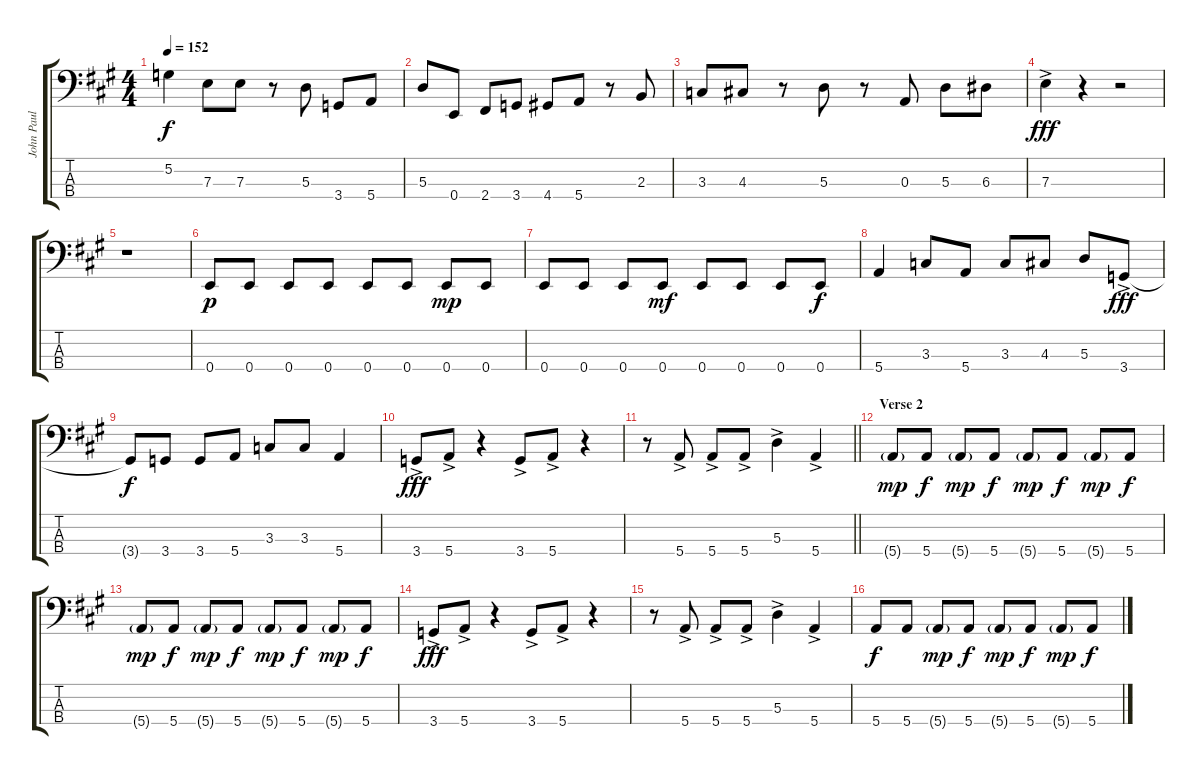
\track ("John Paul Jones" "John Paul ") {instrument electricbassfinger}
\staff {score tabs}
\tuning (G2 D2 A1 E1) {hide}
\ts (4 4)
\tempo 152
\clef f4
\ks a
5.2.4{dy f} 7.3.8 7.3.8 r.8 5.3.8 3.4.8 5.4.8 |
5.3.8 0.4.8 2.4.8 3.4.8 4.4.8 5.4.8 r.8 2.3.8 |
3.3.8 4.3.8 r.8 5.3.8 r.8 0.3.8 5.3.8 6.3.8 |
7.3{ac}.4{dy fff} r.4 r.2 |
r.1 |
0.4.8{dy p} 0.4.8 0.4.8 0.4.8 0.4.8 0.4.8 0.4.8{dy mp} 0.4.8 |
0.4.8 0.4.8 0.4.8 0.4.8{dy mf} 0.4.8 0.4.8 0.4.8 0.4.8{dy f} |
5.4.4 3.3.8 5.4.8 3.3.8 4.3.8 5.3.8 3.4{ac}.8{dy fff} |
3.4{t}.8{dy f} 3.4.8 3.4.8 5.4.8 3.3.8 3.3.8 5.4.4 |
3.4{ac}.8{dy fff} 5.4{ac}.8 r.4 3.4{ac}.8 5.4{ac}.8 r.4 |
\barLineRight lightlight
r.8 5.4{ac}.8 5.4{ac}.8 5.4{ac}.8 5.3{ac}.4 5.4{ac}.4 |
\section ("" "Verse 2")
5.4{g}.8{dy mp} 5.4.8{dy f} 5.4{g}.8{dy mp} 5.4.8{dy f} 5.4{g}.8{dy mp} 5.4.8{dy f} 5.4{g}.8{dy mp} 5.4.8{dy f} |
5.4{g}.8{dy mp} 5.4.8{dy f} 5.4{g}.8{dy mp} 5.4.8{dy f} 5.4{g}.8{dy mp} 5.4.8{dy f} 5.4{g}.8{dy mp} 5.4.8{dy f} |
3.4{ac}.8{dy fff} 5.4{ac}.8 r.4 3.4{ac}.8 5.4{ac}.8 r.4 |
r.8 5.4{ac}.8 5.4{ac}.8 5.4{ac}.8 5.3{ac}.4 5.4{ac}.4 |
5.4.8{dy f} 5.4.8 5.4{g}.8{dy mp} 5.4.8{dy f} 5.4{g}.8{dy mp} 5.4.8{dy f} 5.4{g}.8{dy mp} 5.4.8{dy f}
